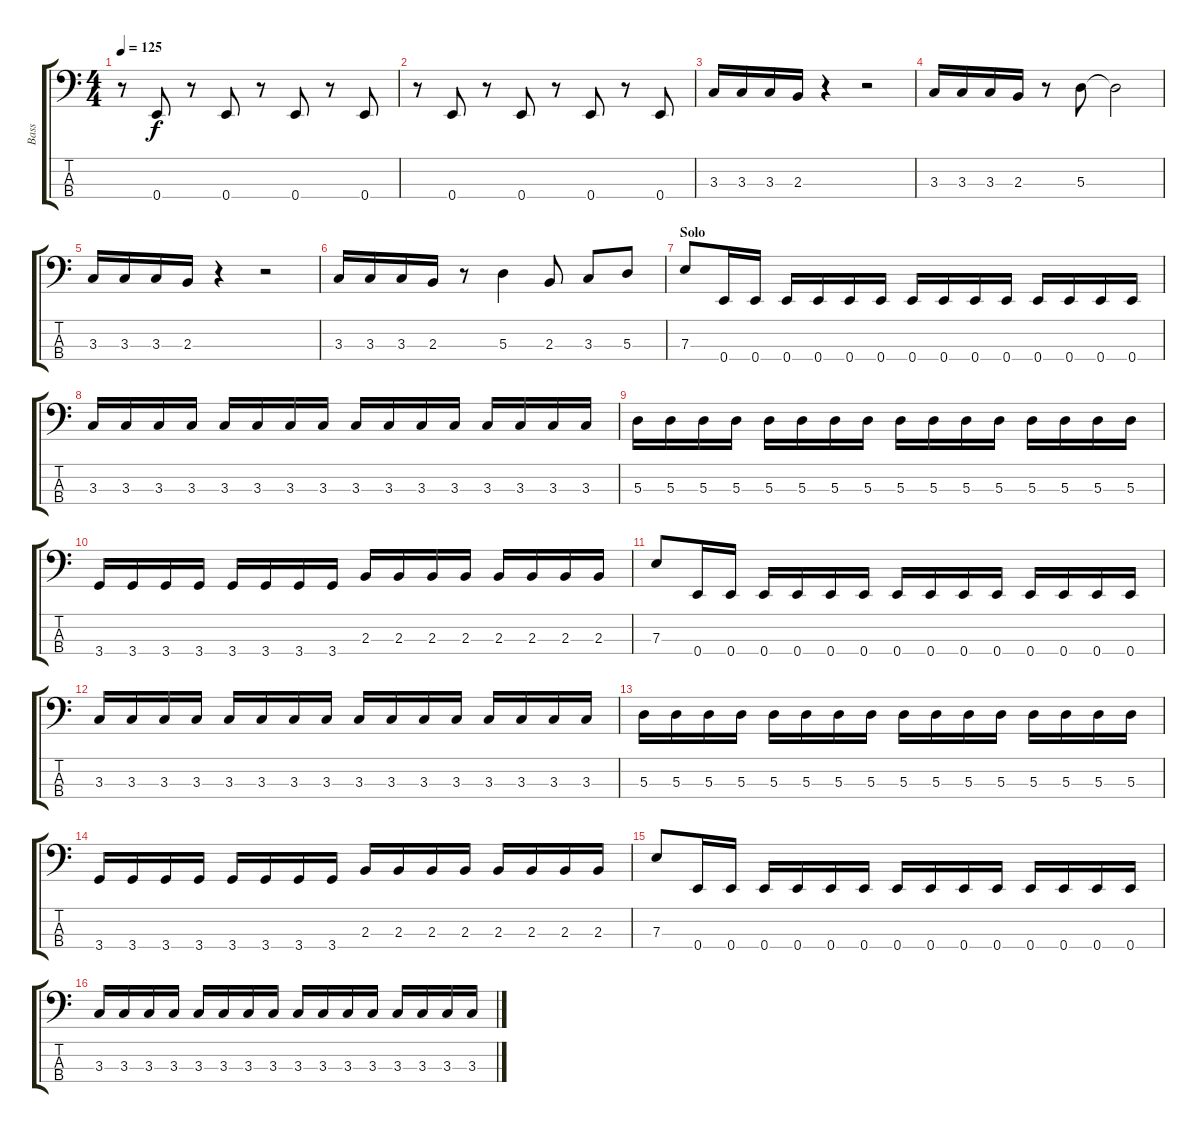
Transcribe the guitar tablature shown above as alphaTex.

\track ("Bass" "Bass") {instrument electricbasspick}
\staff {score tabs}
\tuning (G2 D2 A1 E1) {hide}
\ts (4 4)
\tempo 125
\clef f4
\ks c
r.8{dy f} 0.4.8 r.8 0.4.8 r.8 0.4.8 r.8 0.4.8 |
r.8 0.4.8 r.8 0.4.8 r.8 0.4.8 r.8 0.4.8 |
3.3.16 3.3.16 3.3.16 2.3.16 r.4 r.2 |
3.3.16 3.3.16 3.3.16 2.3.16 r.8 5.3.8 5.3{t}.2 |
3.3.16 3.3.16 3.3.16 2.3.16 r.4 r.2 |
3.3.16 3.3.16 3.3.16 2.3.16 r.8 5.3.4 2.3.8 3.3.8 5.3.8 |
\section ("" "Solo")
7.3.8 0.4.16 0.4.16 0.4.16 0.4.16 0.4.16 0.4.16 0.4.16 0.4.16 0.4.16 0.4.16 0.4.16 0.4.16 0.4.16 0.4.16 |
3.3.16 3.3.16 3.3.16 3.3.16 3.3.16 3.3.16 3.3.16 3.3.16 3.3.16 3.3.16 3.3.16 3.3.16 3.3.16 3.3.16 3.3.16 3.3.16 |
5.3.16 5.3.16 5.3.16 5.3.16 5.3.16 5.3.16 5.3.16 5.3.16 5.3.16 5.3.16 5.3.16 5.3.16 5.3.16 5.3.16 5.3.16 5.3.16 |
3.4.16 3.4.16 3.4.16 3.4.16 3.4.16 3.4.16 3.4.16 3.4.16 2.3.16 2.3.16 2.3.16 2.3.16 2.3.16 2.3.16 2.3.16 2.3.16 |
7.3.8 0.4.16 0.4.16 0.4.16 0.4.16 0.4.16 0.4.16 0.4.16 0.4.16 0.4.16 0.4.16 0.4.16 0.4.16 0.4.16 0.4.16 |
3.3.16 3.3.16 3.3.16 3.3.16 3.3.16 3.3.16 3.3.16 3.3.16 3.3.16 3.3.16 3.3.16 3.3.16 3.3.16 3.3.16 3.3.16 3.3.16 |
5.3.16 5.3.16 5.3.16 5.3.16 5.3.16 5.3.16 5.3.16 5.3.16 5.3.16 5.3.16 5.3.16 5.3.16 5.3.16 5.3.16 5.3.16 5.3.16 |
3.4.16 3.4.16 3.4.16 3.4.16 3.4.16 3.4.16 3.4.16 3.4.16 2.3.16 2.3.16 2.3.16 2.3.16 2.3.16 2.3.16 2.3.16 2.3.16 |
7.3.8 0.4.16 0.4.16 0.4.16 0.4.16 0.4.16 0.4.16 0.4.16 0.4.16 0.4.16 0.4.16 0.4.16 0.4.16 0.4.16 0.4.16 |
3.3.16 3.3.16 3.3.16 3.3.16 3.3.16 3.3.16 3.3.16 3.3.16 3.3.16 3.3.16 3.3.16 3.3.16 3.3.16 3.3.16 3.3.16 3.3.16
